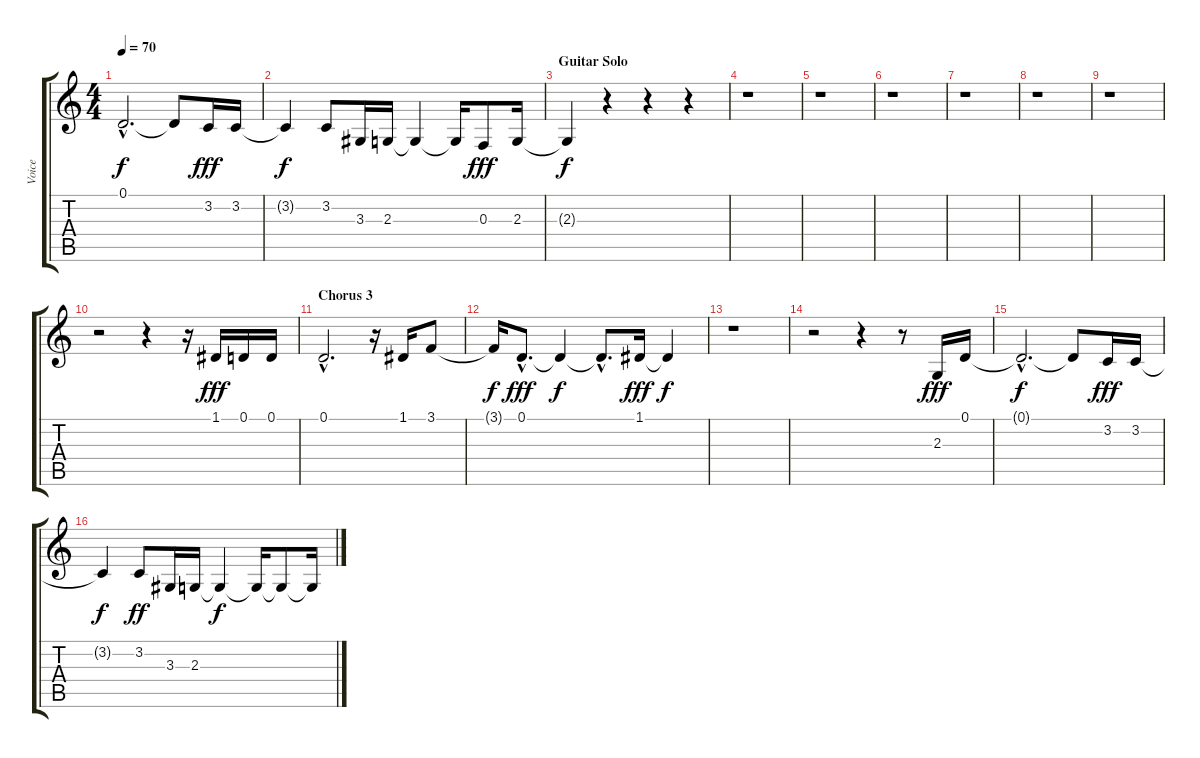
\track ("Voice" "Voice") {instrument lead2sawtooth}
\staff {score tabs}
\tuning (D4 A3 F3 C3 G2 D2) {hide}
\ts (4 4)
\tempo 70
\clef g2
\ks c
0.1{hac t}.2{d dy f} 0.1{t}.8 3.2.16{dy fff} 3.2.16 |
3.2{t}.4{dy f} 3.2.8 3.3.16 2.3.16 2.3{t}.4 2.3{t}.16 0.3.8{dy fff} 2.3.16 |
\section ("" "Guitar Solo")
2.3{t}.4{dy f} r.4 r.4 r.4 |
r.1 |
r.1 |
r.1 |
r.1 |
r.1 |
r.1 |
r.2 r.4 r.16 1.1.16{dy fff} 0.1.16 0.1.16 |
\section ("" "Chorus 3")
0.1{hac}.2{d} r.16 1.1.16 3.1.8 |
3.1{t}.16{dy f} 0.1{hac}.8{d dy fff} 0.1{t}.4{dy f} 0.1{hac t}.8{d} 1.1.16{dy fff} 1.1{t}.4{dy f} |
r.1 |
r.2 r.4 r.8 2.3.16{dy fff} 0.1.16 |
0.1{hac t}.2{d dy f} 0.1{t}.8 3.2.16{dy fff} 3.2.16 |
3.2{t}.4{dy f} 3.2.8{dy ff} 3.3.16 2.3.16 2.3{t}.4{dy f} 2.3{t}.16 2.3{t}.8 2.3{t}.16
